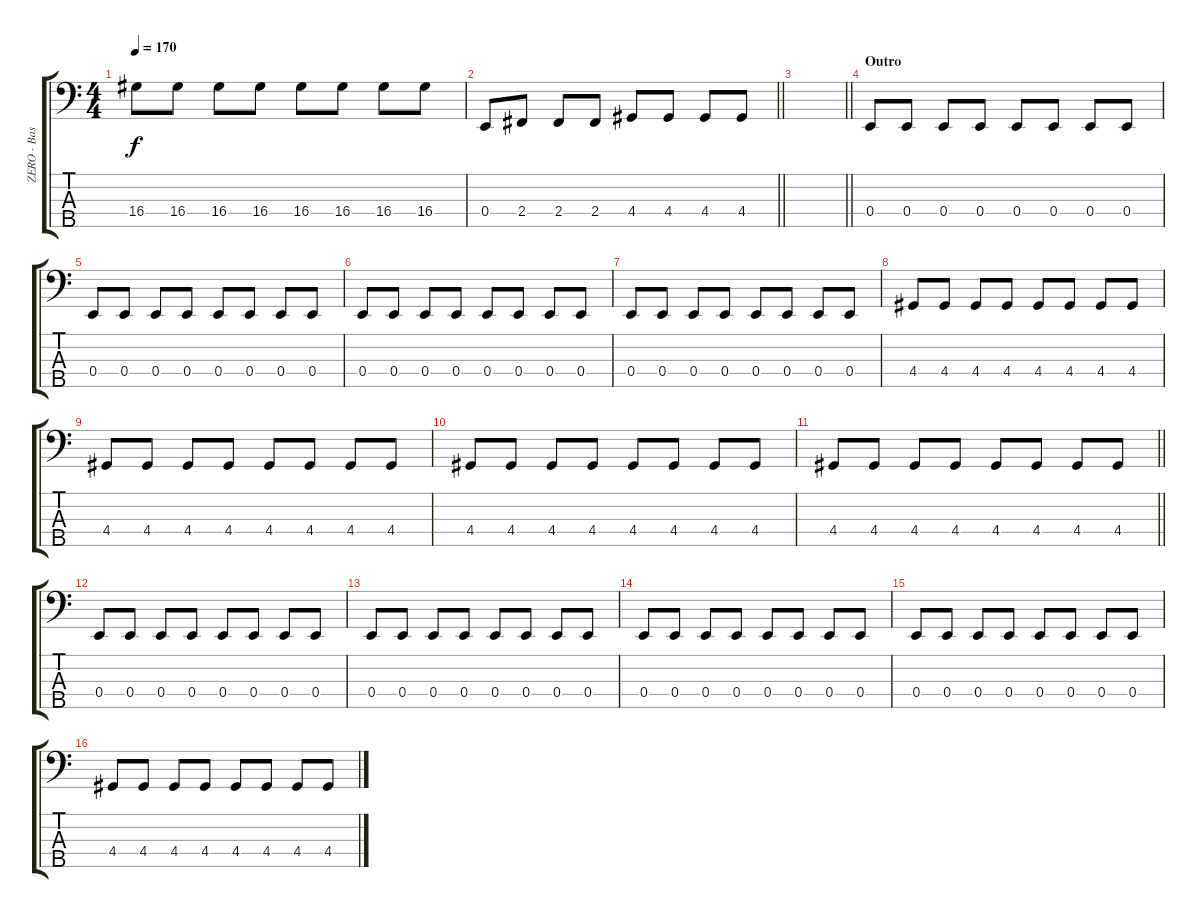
\track ("ZERO - Bass" "ZERO - Bas") {instrument electricbassfinger}
\staff {score tabs}
\tuning (G2 D2 A1 E1 B0) {hide}
\ts (4 4)
\tempo 170
\clef f4
\ks c
16.4.8{dy f} 16.4.8 16.4.8 16.4.8 16.4.8 16.4.8 16.4.8 16.4.8 |
\barLineRight lightlight
0.4.8 2.4.8 2.4.8 2.4.8 4.4.8 4.4.8 4.4.8 4.4.8 |
\barLineRight lightlight
|
\section ("" "Outro")
0.4.8 0.4.8 0.4.8 0.4.8 0.4.8 0.4.8 0.4.8 0.4.8 |
0.4.8 0.4.8 0.4.8 0.4.8 0.4.8 0.4.8 0.4.8 0.4.8 |
0.4.8 0.4.8 0.4.8 0.4.8 0.4.8 0.4.8 0.4.8 0.4.8 |
0.4.8 0.4.8 0.4.8 0.4.8 0.4.8 0.4.8 0.4.8 0.4.8 |
4.4.8 4.4.8 4.4.8 4.4.8 4.4.8 4.4.8 4.4.8 4.4.8 |
4.4.8 4.4.8 4.4.8 4.4.8 4.4.8 4.4.8 4.4.8 4.4.8 |
4.4.8 4.4.8 4.4.8 4.4.8 4.4.8 4.4.8 4.4.8 4.4.8 |
\barLineRight lightlight
4.4.8 4.4.8 4.4.8 4.4.8 4.4.8 4.4.8 4.4.8 4.4.8 |
\section ("" "")
0.4.8 0.4.8 0.4.8 0.4.8 0.4.8 0.4.8 0.4.8 0.4.8 |
0.4.8 0.4.8 0.4.8 0.4.8 0.4.8 0.4.8 0.4.8 0.4.8 |
0.4.8 0.4.8 0.4.8 0.4.8 0.4.8 0.4.8 0.4.8 0.4.8 |
0.4.8 0.4.8 0.4.8 0.4.8 0.4.8 0.4.8 0.4.8 0.4.8 |
4.4.8 4.4.8 4.4.8 4.4.8 4.4.8 4.4.8 4.4.8 4.4.8
